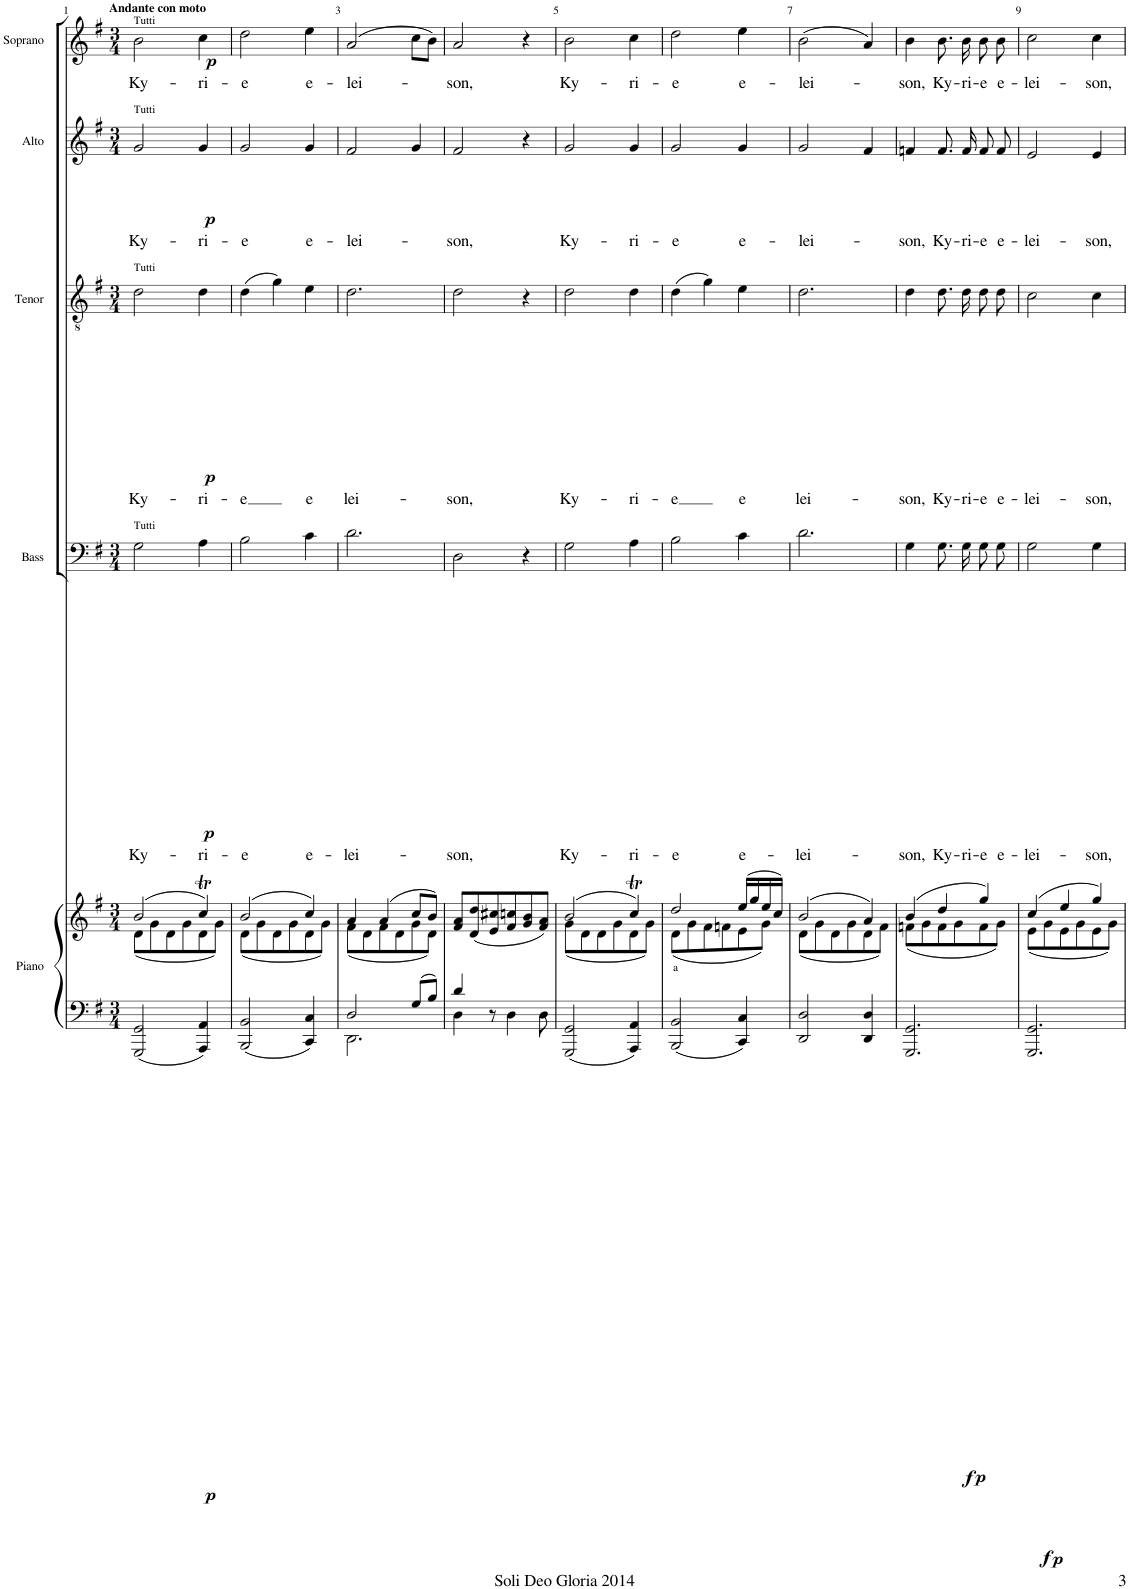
**kern	**kern	**text	**dynam	**kern	**text	**dynam	**kern	**text	**dynam	**kern	**text	**dynam	**kern	**text	**dynam
*part5	*part5	*part5	*part5	*part4	*part4	*part4	*part3	*part3	*part3	*part2	*part2	*part2	*part1	*part1	*part1
*staff6	*staff5	*staff5	*staff5/6	*staff4	*staff4	*staff4	*staff3	*staff3	*staff3	*staff2	*staff2	*staff2	*staff1	*staff1	*staff1
*I"Piano	*	*	*	*I"Bass	*	*	*I"Tenor	*	*	*I"Alto	*	*	*I"Soprano	*	*
*I'Pno.	*	*	*	*I'B.	*	*	*I'T.	*	*	*I'A.	*	*	*I'S.	*	*
*clefF4	*clefG2	*	*	*clefF4	*	*	*clefGv2	*	*	*clefG2	*	*	*clefG2	*	*
*k[f#]	*k[f#]	*	*	*k[f#]	*	*	*k[f#]	*	*	*k[f#]	*	*	*k[f#]	*	*
*M3/4	*M3/4	*	*	*M3/4	*	*	*M3/4	*	*	*M3/4	*	*	*M3/4	*	*
=1	=1	=1	=1	=1	=1	=1	=1	=1	=1	=1	=1	=1	=1	=1	=1
*	*^	*	*	*	*	*	*	*	*	*	*	*	*	*	*
!	!	!	!	!	!	!	!	!	!	!	!	!	!	!LO:TX:a:t=Tutti	!	!
!	!	!	!	!	!	!	!	!	!	!	!	!	!	!LO:TX:a:B:t=Andante con moto	!	!
!	!	!	!	!	!	!	!	!	!	!	!LO:TX:a:t=Tutti	!	!	!	!	!
!	!	!	!	!	!	!	!	!LO:TX:a:t=Tutti	!	!	!	!	!	!	!	!
!	!	!	!	!	!LO:TX:a:t=Tutti	!	!	!	!	!	!	!	!	!	!	!
!	!	!	!	!LO:DY:b=2	!	!LO:LY:b	!LO:DY:b	!	!LO:LY:b	!LO:DY:b	!	!LO:LY:b	!LO:DY:b	!	!LO:LY:b	!LO:DY:b
2GGG/ 2GG/	(2b/	(8d\L	.	p	2G\	Ky-	p	2d\	Ky-	p	2g/	Ky-	p	2b\	Ky-	p
.	.	8g\	.	.	.	.	.	.	.	.	.	.	.	.	.	.
.	.	8d\	.	.	.	.	.	.	.	.	.	.	.	.	.	.
.	.	8g\	.	.	.	.	.	.	.	.	.	.	.	.	.	.
!	!	!	!	!	!	!LO:LY:b	!	!	!LO:LY:b	!	!	!LO:LY:b	!	!	!LO:LY:b	!
4AAA/ 4AA/	4ccT/)	8d\	.	.	4A\	-ri-	.	4d\	-ri-	.	4g/	-ri-	.	4cc\	-ri-	.
.	.	8g\J)	.	.	.	.	.	.	.	.	.	.	.	.	.	.
=2	=2	=2	=2	=2	=2	=2	=2	=2	=2	=2	=2	=2	=2	=2	=2	=2
!	!	!	!	!	!	!LO:LY:b	!	!	!LO:LY:b	!	!	!LO:LY:b	!	!	!LO:LY:b	!
2BBB/ 2BB/	(2b/	(8d\L	.	.	2B\	-e	.	(4d\	-e	.	2g/	-e	.	2dd\	-e	.
.	.	8g\	.	.	.	.	.	.	.	.	.	.	.	.	.	.
.	.	8d\	.	.	.	.	.	4g\)	.	.	.	.	.	.	.	.
.	.	8g\	.	.	.	.	.	.	.	.	.	.	.	.	.	.
!	!	!	!	!	!	!LO:LY:b	!	!	!LO:LY:b	!	!	!LO:LY:b	!	!	!LO:LY:b	!
4CC/ 4C/	4cc/)	8d\	.	.	4c\	e-	.	4e\	e	.	4g/	e-	.	4ee\	e-	.
.	.	8g\J)	.	.	.	.	.	.	.	.	.	.	.	.	.	.
=3	=3	=3	=3	=3	=3	=3	=3	=3	=3	=3	=3	=3	=3	=3	=3	=3
*^	*	*	*	*	*	*	*	*	*	*	*	*	*	*	*	*
!	!	!	!	!	!	!	!LO:LY:b	!	!	!LO:LY:b	!	!	!LO:LY:b	!	!	!LO:LY:b	!
2D/	2.DD\	4a/	(8f#\L	.	.	2.d\	-lei-	.	2.d\	-lei-	.	2f#/	-lei-	.	(2a/	-lei-	.
.	.	.	8d\	.	.	.	.	.	.	.	.	.	.	.	.	.	.
.	.	(4a/	8f#\	.	.	.	.	.	.	.	.	.	.	.	.	.	.
.	.	.	8d\	.	.	.	.	.	.	.	.	.	.	.	.	.	.
8G/L	.	8cc/L	8g\	.	.	.	.	.	.	.	.	4g/	.	.	8cc\L	.	.
8B/J	.	8b/J)	8d\J)	.	.	.	.	.	.	.	.	.	.	.	8b\J)	.	.
=4	=4	=4	=4	=4	=4	=4	=4	=4	=4	=4	=4	=4	=4	=4	=4	=4	=4
!	!	!	!	!	!	!	!LO:LY:b	!	!	!LO:LY:b	!	!	!LO:LY:b	!	!	!LO:LY:b	!
*	*	*v	*v	*	*	*	*	*	*	*	*	*	*	*	*	*	*
4d/	4D\	8f#/ 8a/L	.	.	2D\	-son,	.	2d\	-son,	.	2f#/	-son,	.	2a/	-son,	.
.	.	(8d/ 8dd/	.	.	.	.	.	.	.	.	.	.	.	.	.	.
8r	2ryy	8e/ 8cc#X/	.	.	.	.	.	.	.	.	.	.	.	.	.	.
4D\	.	8f#/ 8ccn/	.	.	.	.	.	.	.	.	.	.	.	.	.	.
.	.	8g/ 8b/	.	.	4r	.	.	4r	.	.	4r	.	.	4r	.	.
8D\	.	8f#/ 8a/J)	.	.	.	.	.	.	.	.	.	.	.	.	.	.
*v	*v	*	*	*	*	*	*	*	*	*	*	*	*	*	*	*
=5	=5	=5	=5	=5	=5	=5	=5	=5	=5	=5	=5	=5	=5	=5	=5
*	*^	*	*	*	*	*	*	*	*	*	*	*	*	*	*
!	!	!	!	!	!	!LO:LY:b	!	!	!LO:LY:b	!	!	!LO:LY:b	!	!	!LO:LY:b	!
2GGG/ 2GG/	(2b/	(8g\L	.	.	2G\	Ky-	.	2d\	Ky-	.	2g/	Ky-	.	2b\	Ky-	.
.	.	8d\	.	.	.	.	.	.	.	.	.	.	.	.	.	.
.	.	8d\	.	.	.	.	.	.	.	.	.	.	.	.	.	.
.	.	8g\	.	.	.	.	.	.	.	.	.	.	.	.	.	.
!	!	!	!	!	!	!LO:LY:b	!	!	!LO:LY:b	!	!	!LO:LY:b	!	!	!LO:LY:b	!
4AAA/ 4AA/	4ccT/)	8d\	.	.	4A\	-ri-	.	4d\	-ri-	.	4g/	-ri-	.	4cc\	-ri-	.
.	.	8g\J)	.	.	.	.	.	.	.	.	.	.	.	.	.	.
=6	=6	=6	=6	=6	=6	=6	=6	=6	=6	=6	=6	=6	=6	=6	=6	=6
!	!	!	!LO:LY:b	!	!	!LO:LY:b	!	!	!LO:LY:b	!	!	!LO:LY:b	!	!	!LO:LY:b	!
2BBB/ 2BB/	2dd/	(8d\L	a	.	2B\	-e	.	(4d\	-e	.	2g/	-e	.	2dd\	-e	.
.	.	8g\	.	.	.	.	.	.	.	.	.	.	.	.	.	.
.	.	8f#\	.	.	.	.	.	4g\)	.	.	.	.	.	.	.	.
.	.	8fn\	.	.	.	.	.	.	.	.	.	.	.	.	.	.
!	!	!	!	!	!	!LO:LY:b	!	!	!LO:LY:b	!	!	!LO:LY:b	!	!	!LO:LY:b	!
4CC/ 4C/	(16ee/LL	8e\	.	.	4c\	e-	.	4e\	e	.	4g/	e-	.	4ee\	e-	.
.	16gg/	.	.	.	.	.	.	.	.	.	.	.	.	.	.	.
.	16ee/	8g\J)	.	.	.	.	.	.	.	.	.	.	.	.	.	.
.	16cc/JJ)	.	.	.	.	.	.	.	.	.	.	.	.	.	.	.
=7	=7	=7	=7	=7	=7	=7	=7	=7	=7	=7	=7	=7	=7	=7	=7	=7
!	!	!	!	!	!	!LO:LY:b	!	!	!LO:LY:b	!	!	!LO:LY:b	!	!	!LO:LY:b	!
2DD/ 2D/	(2b/	(8d\L	.	.	2.d\	-lei-	.	2.d\	-lei-	.	2g/	-lei-	.	(2b\	-lei-	.
.	.	8g\	.	.	.	.	.	.	.	.	.	.	.	.	.	.
.	.	8d\	.	.	.	.	.	.	.	.	.	.	.	.	.	.
.	.	8g\	.	.	.	.	.	.	.	.	.	.	.	.	.	.
4DD/ 4D/	4a/)	8d\	.	.	.	.	.	.	.	.	4f#/	.	.	4a/)	.	.
.	.	8f#\J)	.	.	.	.	.	.	.	.	.	.	.	.	.	.
=8	=8	=8	=8	=8	=8	=8	=8	=8	=8	=8	=8	=8	=8	=8	=8	=8
!	!	!	!	!LO:DY:b=2	!	!LO:LY:b	!	!	!LO:LY:b	!	!	!LO:LY:b	!	!	!LO:LY:b	!
!	!	!	!	!LO:DY:n=1:b=2	!	!	!	!	!	!	!	!	!	!	!	!
2.GGG/ 2.GG/	(4b/	(8fn\L	.	f p	4G\	-son,	.	4d\	-son,	.	4fn/	-son,	.	4b\	-son,	.
.	.	8g\	.	.	.	.	.	.	.	.	.	.	.	.	.	.
!	!	!	!	!	!	!LO:LY:b	!	!	!LO:LY:b	!	!	!LO:LY:b	!	!	!LO:LY:b	!
.	4dd/	8f\	.	.	8.G\L	Ky-	.	8.d\L	Ky-	.	8.f/L	Ky-	.	8.b\	Ky-	.
.	.	8g\	.	.	.	.	.	.	.	.	.	.	.	.	.	.
!	!	!	!	!	!	!LO:LY:b	!	!	!LO:LY:b	!	!	!LO:LY:b	!	!	!LO:LY:b	!
.	.	.	.	.	16G\Jk	-ri-	.	16d\Jk	-ri-	.	16f/Jk	-ri-	.	16b\	-ri-	.
!	!	!	!	!	!	!LO:LY:b	!	!	!LO:LY:b	!	!	!LO:LY:b	!	!	!LO:LY:b	!
.	4gg/)	8f\	.	.	8G\L	-e	.	8d\L	-e	.	8f/L	-e	.	8b\	-e	.
!	!	!	!	!	!	!LO:LY:b	!	!	!LO:LY:b	!	!	!LO:LY:b	!	!	!LO:LY:b	!
.	.	8g\J)	.	.	8G\J	e-	.	8d\J	e-	.	8f/J	e-	.	8b\	e-	.
=9	=9	=9	=9	=9	=9	=9	=9	=9	=9	=9	=9	=9	=9	=9	=9	=9
!	!	!	!	!LO:DY:b=2	!	!LO:LY:b	!	!	!LO:LY:b	!	!	!LO:LY:b	!	!	!LO:LY:b	!
!	!	!	!	!LO:DY:n=1:b=2	!	!	!	!	!	!	!	!	!	!	!	!
2.GGG/ 2.GG/	(4cc/	(8e\L	.	f p	2G\	-lei-	.	2c\	-lei-	.	2e/	-lei-	.	2cc\	-lei-	.
.	.	8g\	.	.	.	.	.	.	.	.	.	.	.	.	.	.
.	4ee/	8e\	.	.	.	.	.	.	.	.	.	.	.	.	.	.
.	.	8g\	.	.	.	.	.	.	.	.	.	.	.	.	.	.
!	!	!	!	!	!	!LO:LY:b	!	!	!LO:LY:b	!	!	!LO:LY:b	!	!	!LO:LY:b	!
.	4gg/)	8e\	.	.	4G\	-son,	.	4c\	-son,	.	4e/	-son,	.	4cc\	-son,	.
.	.	8g\J)	.	.	.	.	.	.	.	.	.	.	.	.	.	.
*	*v	*v	*	*	*	*	*	*	*	*	*	*	*	*	*	*
=	=	=	=	=	=	=	=	=	=	=	=	=	=	=	=
*-	*-	*-	*-	*-	*-	*-	*-	*-	*-	*-	*-	*-	*-	*-	*-
